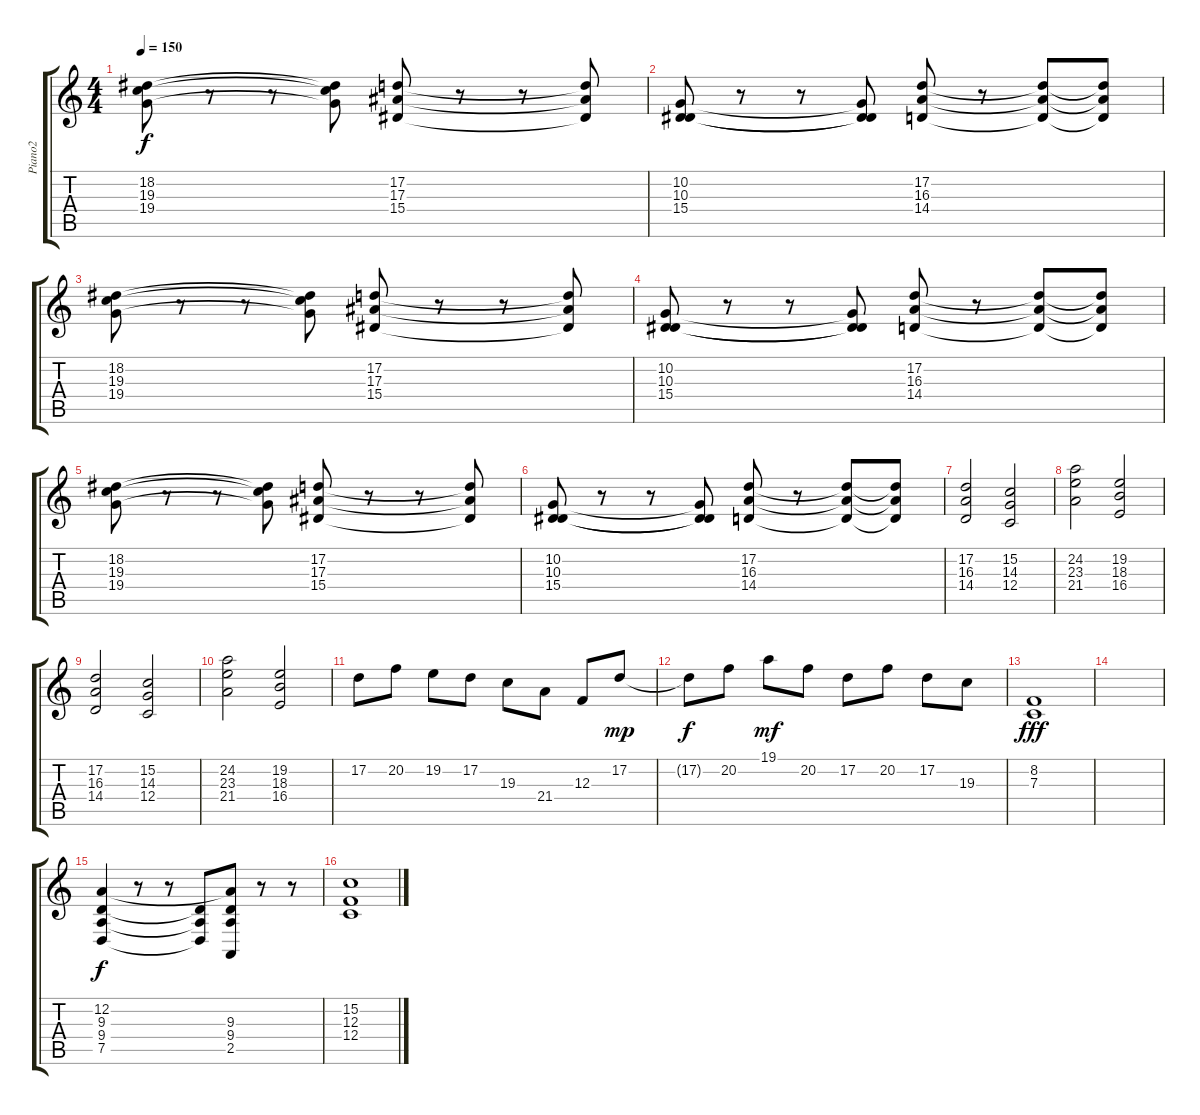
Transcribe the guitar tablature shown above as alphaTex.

\track ("Piano2" "Piano2") {instrument acousticgrandpiano}
\staff {score tabs}
\tuning (D4 A3 F3 C3 G2 D2) {hide}
\ts (4 4)
\tempo 150
\clef g2
\ks c
(18.2 19.3 19.4).8{dy f} r.8 r.8 (18.2{t} 19.3{t} 19.4{t}).8 (17.2 17.3 15.4).8 r.8 r.8 (17.2{t} 17.3{t} 15.4{t}).8 |
(10.2 10.3 15.4).8 r.8 r.8 (10.2{t} 10.3{t} 15.4{t}).8 (17.2 16.3 14.4).8 r.8 (17.2{t} 16.3{t} 14.4{t}).8 (17.2{t} 16.3{t} 14.4{t}).8 |
(18.2 19.3 19.4).8 r.8 r.8 (18.2{t} 19.3{t} 19.4{t}).8 (17.2 17.3 15.4).8 r.8 r.8 (17.2{t} 17.3{t} 15.4{t}).8 |
(10.2 10.3 15.4).8 r.8 r.8 (10.2{t} 10.3{t} 15.4{t}).8 (17.2 16.3 14.4).8 r.8 (17.2{t} 16.3{t} 14.4{t}).8 (17.2{t} 16.3{t} 14.4{t}).8 |
(18.2 19.3 19.4).8 r.8 r.8 (18.2{t} 19.3{t} 19.4{t}).8 (17.2 17.3 15.4).8 r.8 r.8 (17.2{t} 17.3{t} 15.4{t}).8 |
(10.2 10.3 15.4).8 r.8 r.8 (10.2{t} 10.3{t} 15.4{t}).8 (17.2 16.3 14.4).8 r.8 (17.2{t} 16.3{t} 14.4{t}).8 (17.2{t} 16.3{t} 14.4{t}).8 |
(17.2 16.3 14.4).2 (15.2 14.3 12.4).2 |
(24.2 23.3 21.4).2 (19.2 18.3 16.4).2 |
(17.2 16.3 14.4).2 (15.2 14.3 12.4).2 |
(24.2 23.3 21.4).2 (19.2 18.3 16.4).2 |
17.2.8 20.2.8 19.2.8 17.2.8 19.3.8 21.4.8 12.3.8 17.2.8{dy mp} |
17.2{t}.8{dy f} 20.2.8 19.1.8{dy mf} 20.2.8 17.2.8 20.2.8 17.2.8 19.3.8 |
(8.2 7.3).1{dy fff} |
|
(12.2 9.3 9.4 7.5).4{dy f} r.8 r.8 (9.3{t} 9.4{t} 7.5{t}).8 (12.2{t} 9.3 9.4 2.5).8 r.8 r.8 |
(15.2 12.3 12.4).1
